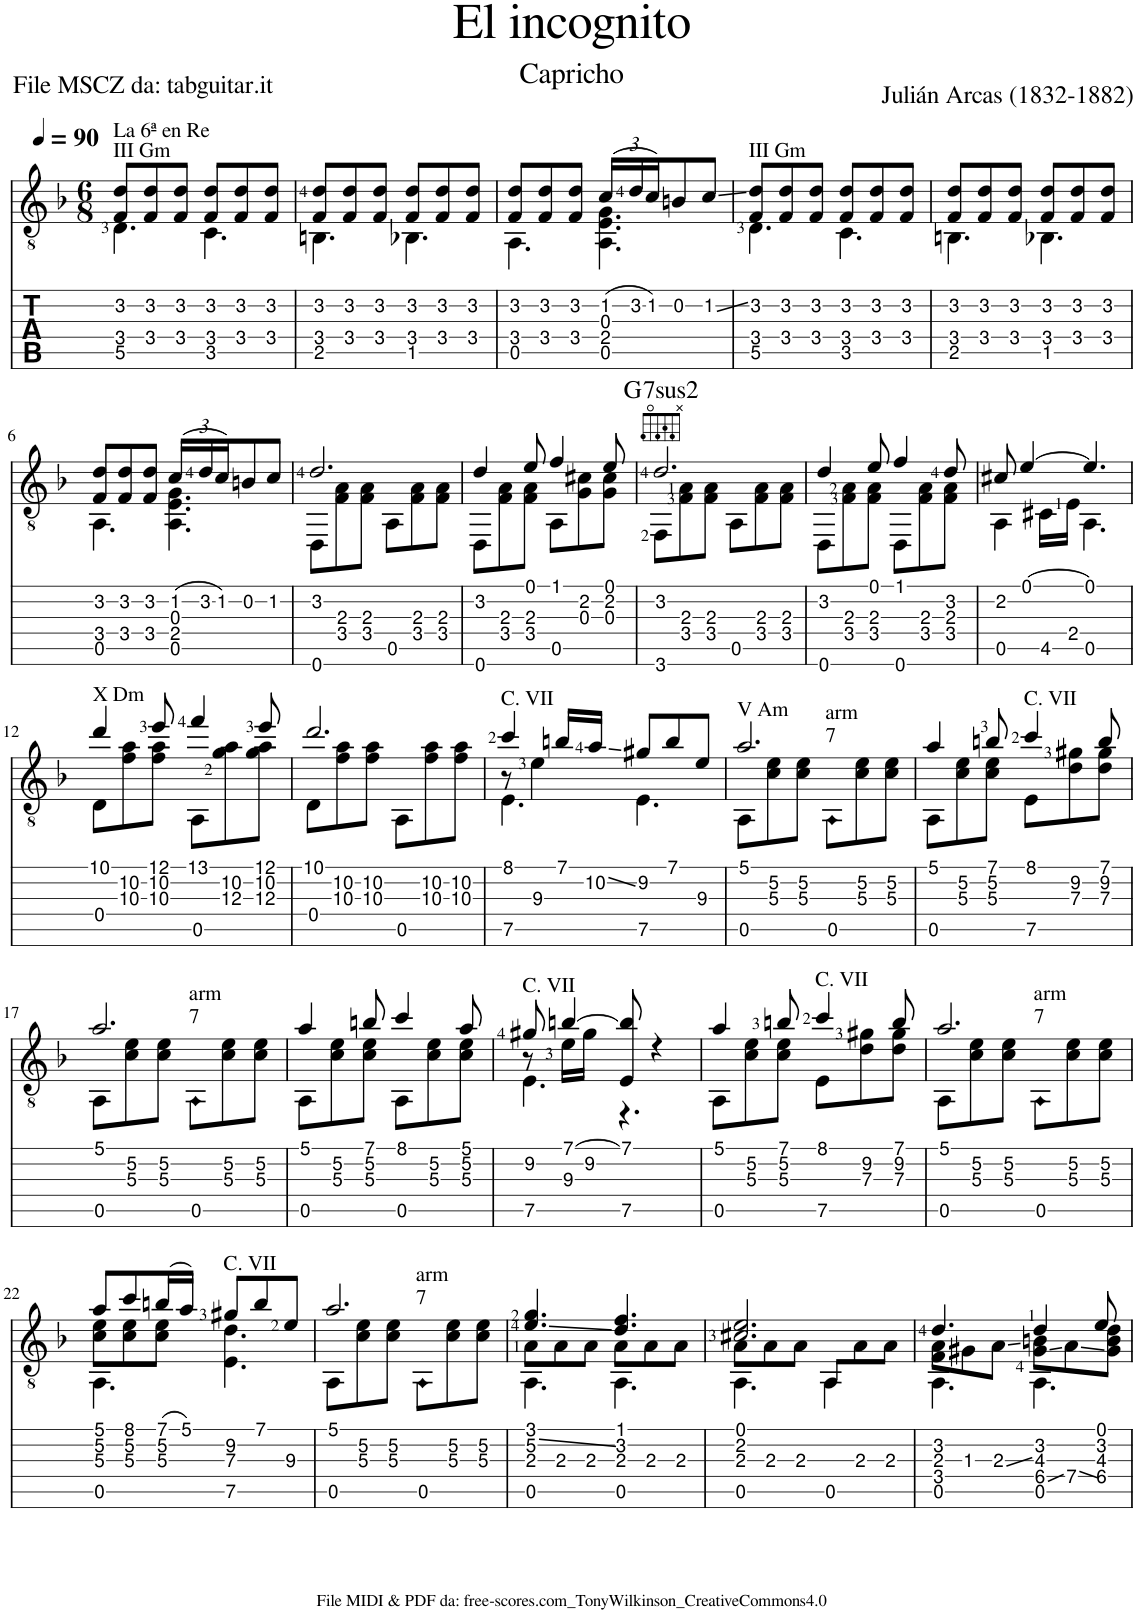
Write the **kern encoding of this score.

**kern	**kern	**harte
*part1	*part1	*part1
*staff2	*staff1	*
*I"Guitar	*	*
*I'Guit.	*	*
*stria6	*	*
*	*clefGv2	*
*k[b-]	*k[b-]	*
*M6/8	*M6/8	*
*MM90	*MM90	*
=1	=1	=1
*^	*^	*
!	!	!LO:TX:a:t=III Gm	!	!
!	!	!LO:TX:a:t=La 6ª en Re	!	!
8F\ 8d\L	4.D	8F/ 8d/L	4.D\	.
8F\ 8d\	.	8F/ 8d/	.	.
8F\ 8d\J	.	8F/ 8d/J	.	.
8F\ 8d\L	4.C	8F/ 8d/L	4.C\	.
8F\ 8d\	.	8F/ 8d/	.	.
8F\ 8d\J	.	8F/ 8d/J	.	.
=2	=2	=2	=2	=2
8F\ 8d\L	4.BB	8F/ 8d/L	4.BBn\	.
8F\ 8d\	.	8F/ 8d/	.	.
8F\ 8d\J	.	8F/ 8d/J	.	.
8F\ 8d\L	4.BB-	8F/ 8d/L	4.BB-X\	.
8F\ 8d\	.	8F/ 8d/	.	.
8F\ 8d\J	.	8F/ 8d/J	.	.
=3	=3	=3	=3	=3
8F\ 8d\L	4.AA	8F/ 8d/L	4.AA\	.
8F\ 8d\	.	8F/ 8d/	.	.
8F\ 8d\J	.	8F/ 8d/J	.	.
*Xbrackettup	*	*Xbrackettup	*	*
24cLL	4.AA 4.E 4.G	(24c/LL	4.AA\ 4.E\ 4.G\	.
24d	.	24d/	.	.
24cJ	.	24c/J)	.	.
8B	.	8Bn/	.	.
8cJ	.	8c/J	.	.
=4	=4	=4	=4	=4
!	!	!LO:TX:a:t=III Gm	!	!
8F\ 8d\L	4.D	8F/ 8d/L	4.D\	.
8F\ 8d\	.	8F/ 8d/	.	.
8F\ 8d\J	.	8F/ 8d/J	.	.
8F\ 8d\L	4.C	8F/ 8d/L	4.C\	.
8F\ 8d\	.	8F/ 8d/	.	.
8F\ 8d\J	.	8F/ 8d/J	.	.
=5	=5	=5	=5	=5
8F\ 8d\L	4.BB	8F/ 8d/L	4.BBn\	.
8F\ 8d\	.	8F/ 8d/	.	.
8F\ 8d\J	.	8F/ 8d/J	.	.
8F\ 8d\L	4.BB-	8F/ 8d/L	4.BB-X\	.
8F\ 8d\	.	8F/ 8d/	.	.
8F\ 8d\J	.	8F/ 8d/J	.	.
!!LO:LB:g=z	!!
=6	=6	=6	=6	=6
8F\ 8d\L	4.AA	8F/ 8d/L	4.AA\	.
8F\ 8d\	.	8F/ 8d/	.	.
8F\ 8d\J	.	8F/ 8d/J	.	.
24cLL	4.AA 4.E 4.G	(24c/LL	4.AA\ 4.E\ 4.G\	.
24d	.	24d/	.	.
24cJ	.	24c/J)	.	.
8Bn	.	8Bn/	.	.
8cJ	.	8c/J	.	.
=7	=7	=7	=7	=7
2.d	8DDL	2.d/	8DD\L	.
.	8F\ 8A\	.	8F\ 8A\	.
.	8F\ 8A\J	.	8F\ 8A\J	.
.	8AAL	.	8AA\L	.
.	8F\ 8A\	.	8F\ 8A\	.
.	8F\ 8A\J	.	8F\ 8A\J	.
=8	=8	=8	=8	=8
4d	8DDL	4d/	8DD\L	.
.	8F\ 8A\	.	8F\ 8A\	.
8e	8F\ 8A\J	8e/	8F\ 8A\J	.
4f	8AAL	4f/	8AA\L	.
.	8G\ 8c#\	.	8G\ 8c#X\	.
8e	8G\ 8c#\J	8e/	8G\ 8c#\J	.
=9	=9	=9	=9	=9
!	!	!	!	!LO:H:kt=72
2.d	8FFL	2.d/	8FF\L	G:(1,2,5,7)
.	8F\ 8A\	.	8F\ 8A\	.
.	8F\ 8A\J	.	8F\ 8A\J	.
.	8AAL	.	8AA\L	.
.	8F\ 8A\	.	8F\ 8A\	.
.	8F\ 8A\J	.	8F\ 8A\J	.
=10	=10	=10	=10	=10
4d	8DDL	4d/	8DD\L	.
.	8F\ 8A\	.	8F\ 8A\	.
8e	8F\ 8A\J	8e/	8F\ 8A\J	.
4f	8DDL	4f/	8DD\L	.
.	8F\ 8A\	.	8F\ 8A\	.
8d	8F\ 8A\J	8d/	8F\ 8A\J	.
=11	=11	=11	=11	=11
8c#	4AA	8c#X/	4AA\	.
[4e	.	[4e/	.	.
.	16C#LL	.	16C#X\LL	.
.	16EJJ	.	16E\JJ	.
4.e]	4.AA	4.e/]	4.AA\	.
!!LO:LB:g=z	!!
=12	=12	=12	=12	=12
!	!	!LO:TX:a:t=X Dm	!	!
4dd	8DL	4dd/	8D\L	.
.	8f\ 8a\	.	8f\ 8a\	.
8ee	8f\ 8a\J	8ee/	8f\ 8a\J	.
4ff	8AAL	4ff/	8AA\L	.
.	8g\ 8a\	.	8g\ 8a\	.
8ee	8g\ 8a\J	8ee/	8g\ 8a\J	.
=13	=13	=13	=13	=13
2.dd	8DL	2.dd/	8D\L	.
.	8f\ 8a\	.	8f\ 8a\	.
.	8f\ 8a\J	.	8f\ 8a\J	.
.	8AAL	.	8AA\L	.
.	8f\ 8a\	.	8f\ 8a\	.
.	8f\ 8a\J	.	8f\ 8a\J	.
=14	=14	=14	=14	=14
*	*^	*	*^	*
!	!	!	!LO:TX:a:t=C. VII	!	!	!
4cc	8r	4.E	4cc/	8r	4.E\	.
.	4e	.	.	4e\	.	.
16bLL	.	.	16bn/LL	.	.	.
16aJJ	.	.	16a/JJ	.	.	.
8g#L	4.ryy	4.E	8g#X/L	4.ryy	4.E\	.
8b	.	.	8b/	.	.	.
8eJ	.	.	8e/J	.	.	.
*	*v	*v	*	*	*	*
*	*	*	*v	*v	*
=15	=15	=15	=15	=15
!	!	!LO:TX:a:t=V Am	!	!
2.a	8AAL	2.a/	8AA\L	.
.	8c\ 8e\	.	8c\ 8e\	.
.	8c\ 8e\J	.	8c\ 8e\J	.
!	!	!	!LO:TX:a:t=arm	!
!	!	!	!LO:TX:a:t=7	!
.	8AAL	.	8AA\L	.
.	8c\ 8e\	.	8c\ 8e\	.
.	8c\ 8e\J	.	8c\ 8e\J	.
=16	=16	=16	=16	=16
4a	8AAL	4a/	8AA\L	.
.	8c\ 8e\	.	8c\ 8e\	.
8b	8c\ 8e\J	8bn/	8c\ 8e\J	.
!	!	!LO:TX:a:t=C. VII	!	!
4cc	8EL	4cc/	8E\L	.
.	8d\ 8g#\	.	8d\ 8g#X\	.
8b	8d\ 8g#\J	8b/	8d\ 8g#\J	.
!!LO:LB:g=z	!!
=17	=17	=17	=17	=17
2.a	8AAL	2.a/	8AA\L	.
.	8c\ 8e\	.	8c\ 8e\	.
.	8c\ 8e\J	.	8c\ 8e\J	.
!	!	!	!LO:TX:a:t=arm	!
!	!	!	!LO:TX:a:t=7	!
.	8AAL	.	8AA\L	.
.	8c\ 8e\	.	8c\ 8e\	.
.	8c\ 8e\J	.	8c\ 8e\J	.
=18	=18	=18	=18	=18
4a	8AAL	4a/	8AA\L	.
.	8c\ 8e\	.	8c\ 8e\	.
8b	8c\ 8e\J	8bn/	8c\ 8e\J	.
4cc	8AAL	4cc/	8AA\L	.
.	8c\ 8e\	.	8c\ 8e\	.
8a	8c\ 8e\J	8a/	8c\ 8e\J	.
=19	=19	=19	=19	=19
*	*^	*	*^	*
!	!	!	!LO:TX:a:t=C. VII	!	!	!
8g#	8r	4.E	8g#X/	8r	4.E\	.
[4b	16eLL	.	[4bn/	16e\LL	.	.
.	16g#JJ	.	.	16g#\JJ	.	.
.	2ryy	.	.	2ryy	.	.
8E 8b]	.	4.r	8E/ 8b/]	.	4.r	.
4r	.	.	4r	.	.	.
*	*v	*v	*	*	*	*
*	*	*	*v	*v	*
=20	=20	=20	=20	=20
4a	8AAL	4a/	8AA\L	.
.	8c\ 8e\	.	8c\ 8e\	.
8bn	8c\ 8e\J	8bn/	8c\ 8e\J	.
!	!	!LO:TX:a:t=C. VII	!	!
4cc	8EL	4cc/	8E\L	.
.	8d\ 8g#X\	.	8d\ 8g#X\	.
8b	8d\ 8g#\J	8b/	8d\ 8g#\J	.
=21	=21	=21	=21	=21
2.a	8AAL	2.a/	8AA\L	.
.	8c\ 8e\	.	8c\ 8e\	.
.	8c\ 8e\J	.	8c\ 8e\J	.
!	!	!	!LO:TX:a:t=arm	!
!	!	!	!LO:TX:a:t=7	!
.	8AAL	.	8AA\L	.
.	8c\ 8e\	.	8c\ 8e\	.
.	8c\ 8e\J	.	8c\ 8e\J	.
!!LO:LB:g=z
=22	=22	=22	=22	=22
*	*^	*	*^	*
8aL	8c\ 8e\L	4.AA	8a/L	8c\ 8e\L	4.AA\	.
8cc	8c\ 8e\	.	8cc/	8c\ 8e\	.	.
16bL	8c\ 8e\J	.	(16bn/L	8c\ 8e\J	.	.
16aJJ	.	.	16a/JJ)	.	.	.
!	!	!	!LO:TX:a:t=C. VII	!	!	!
8g#L	4.d	4.E	8g#X/L	4.d\	4.E\	.
8b	.	.	8b/	.	.	.
8eJ	.	.	8e/J	.	.	.
*	*v	*v	*	*	*	*
*	*	*	*v	*v	*
=23	=23	=23	=23	=23
2.a	8AAL	2.a/	8AA\L	.
.	8c\ 8e\	.	8c\ 8e\	.
.	8c\ 8e\J	.	8c\ 8e\J	.
!	!	!	!LO:TX:a:t=arm	!
!	!	!	!LO:TX:a:t=7	!
.	8AAL	.	8AA\L	.
.	8c\ 8e\	.	8c\ 8e\	.
.	8c\ 8e\J	.	8c\ 8e\J	.
=24	=24	=24	=24	=24
*	*^	*	*^	*
4.e 4.g	8AL	4.AA	4.e/ 4.g/	8A\L	4.AA\	.
.	8A	.	.	8A\	.	.
.	8AJ	.	.	8A\J	.	.
4.d 4.f	8AL	4.AA	4.d/ 4.f/	8A\L	4.AA\	.
.	8A	.	.	8A\	.	.
.	8AJ	.	.	8A\J	.	.
=25	=25	=25	=25	=25	=25	=25
2.c# 2.e	8AL	4.AA	2.c#X/ 2.e/	8A\L	4.AA\	.
.	8A	.	.	8A\	.	.
.	8AJ	.	.	8A\J	.	.
.	8AAL	4.AA	.	8AA/L	4.AA\	.
.	8A	.	.	8A\	.	.
.	8AJ	.	.	8A\J	.	.
=26	=26	=26	=26	=26	=26	=26
4.d	8F\ 8A\L	4.AA	4.d/	8F\ 8A\L	4.AA\	.
.	8G#	.	.	8G#X\	.	.
.	8AJ	.	.	8A\J	.	.
4d	8G#\ 8B\L	4.AA	4d/	8G#\ 8Bn\L	4.AA\	.
.	8A	.	.	8A\	.	.
8e	8G#\ 8B\ 8d\J	.	8e/	8G#\ 8B\ 8d\J	.	.
*v	*v	*v	*	*	*	*
*	*v	*v	*v	*
=	=	=
*-	*-	*-
